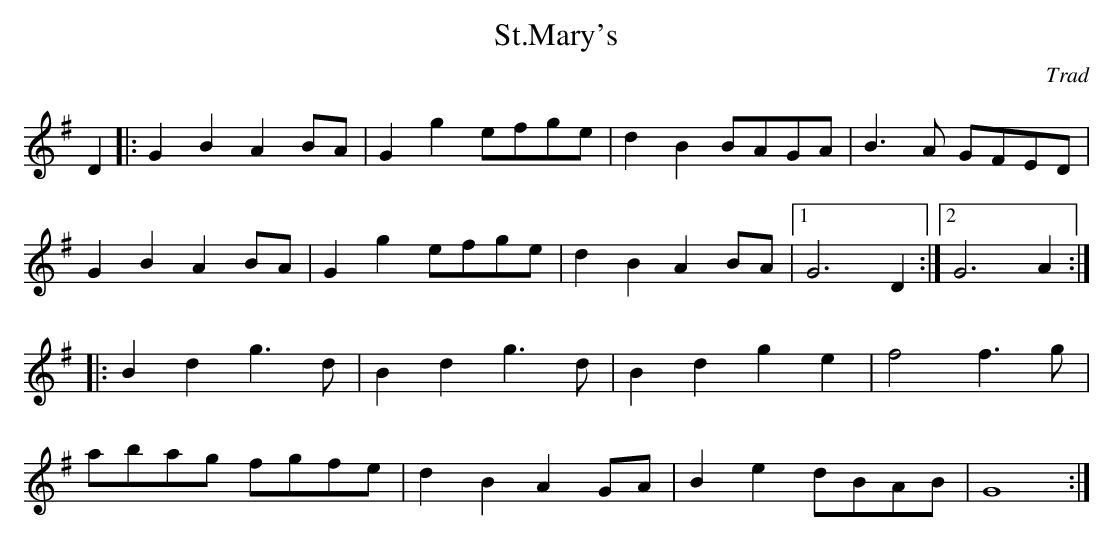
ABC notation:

X:1
T:St.Mary's
C:Trad
K:G
D2|: G2B2 A2BA | G2g2 efge | d2B2 BAGA | B3A GFED |
G2B2 A2BA|G2g2 efge | d2B2A2BA |[1G6D2:|[2G6A2:|
|:B2d2 g3d | B2d2 g3d | B2d2 g2e2 | f4 f3g |
abag fgfe | d2B2 A2GA | B2e2 dBAB | G8:|
